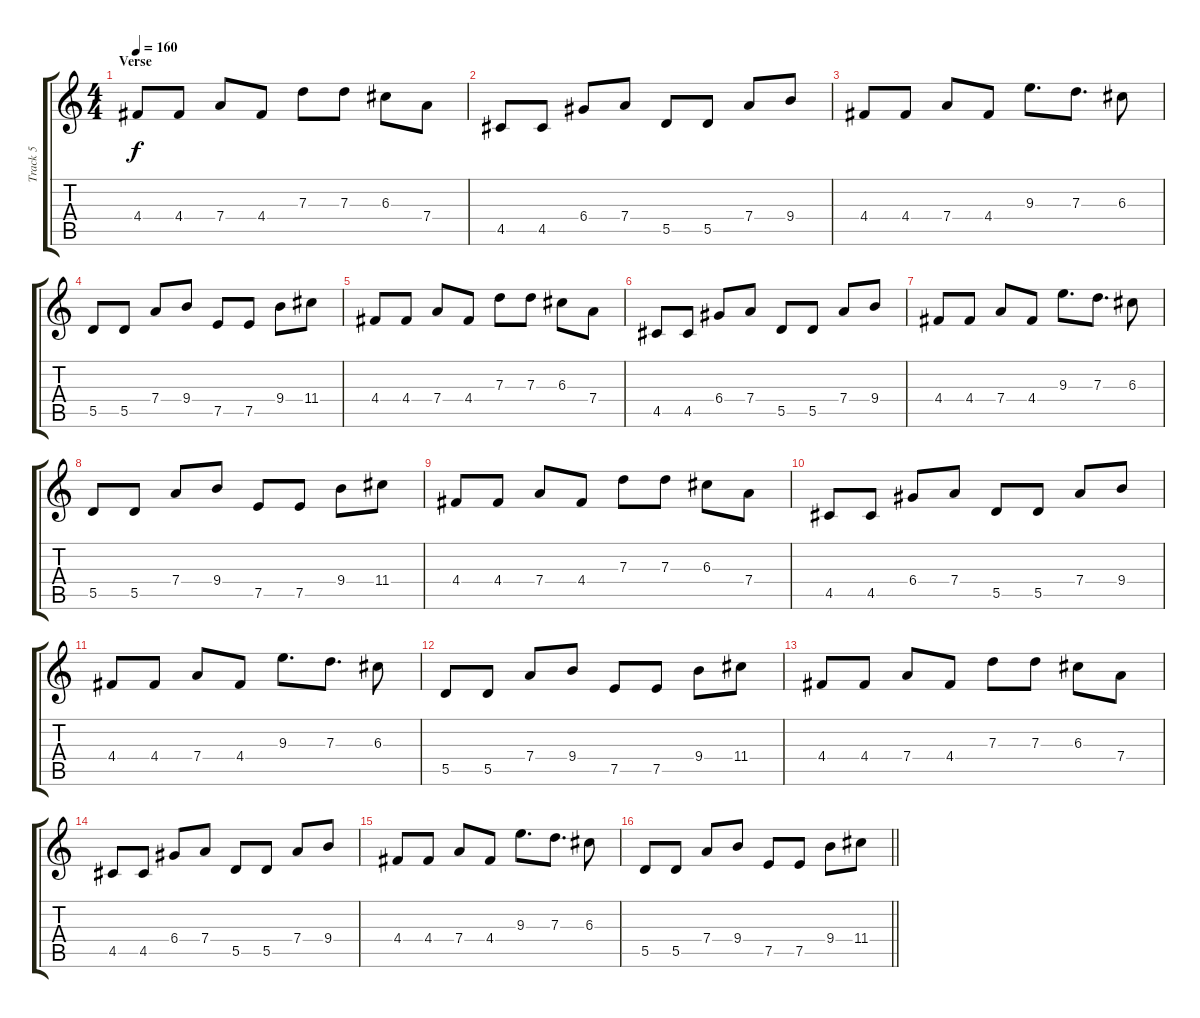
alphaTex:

\track ("Track 5" "Track 5") {instrument overdrivenguitar}
\staff {score tabs}
\tuning (E4 B3 G3 D3 A2 E2) {hide}
\ts (4 4)
\section ("" "Verse")
\tempo 160
\clef g2
\ks c
4.4.8{dy f} 4.4.8 7.4.8 4.4.8 7.3.8 7.3.8 6.3.8 7.4.8 |
4.5.8 4.5.8 6.4.8 7.4.8 5.5.8 5.5.8 7.4.8 9.4.8 |
4.4.8 4.4.8 7.4.8 4.4.8 9.3.8{d} 7.3.8{d} 6.3.8 |
5.5.8 5.5.8 7.4.8 9.4.8 7.5.8 7.5.8 9.4.8 11.4.8 |
4.4.8 4.4.8 7.4.8 4.4.8 7.3.8 7.3.8 6.3.8 7.4.8 |
4.5.8 4.5.8 6.4.8 7.4.8 5.5.8 5.5.8 7.4.8 9.4.8 |
4.4.8 4.4.8 7.4.8 4.4.8 9.3.8{d} 7.3.8{d} 6.3.8 |
5.5.8 5.5.8 7.4.8 9.4.8 7.5.8 7.5.8 9.4.8 11.4.8 |
4.4.8 4.4.8 7.4.8 4.4.8 7.3.8 7.3.8 6.3.8 7.4.8 |
4.5.8 4.5.8 6.4.8 7.4.8 5.5.8 5.5.8 7.4.8 9.4.8 |
4.4.8 4.4.8 7.4.8 4.4.8 9.3.8{d} 7.3.8{d} 6.3.8 |
5.5.8 5.5.8 7.4.8 9.4.8 7.5.8 7.5.8 9.4.8 11.4.8 |
4.4.8 4.4.8 7.4.8 4.4.8 7.3.8 7.3.8 6.3.8 7.4.8 |
4.5.8 4.5.8 6.4.8 7.4.8 5.5.8 5.5.8 7.4.8 9.4.8 |
4.4.8 4.4.8 7.4.8 4.4.8 9.3.8{d} 7.3.8{d} 6.3.8 |
\barLineRight lightlight
5.5.8 5.5.8 7.4.8 9.4.8 7.5.8 7.5.8 9.4.8 11.4.8
